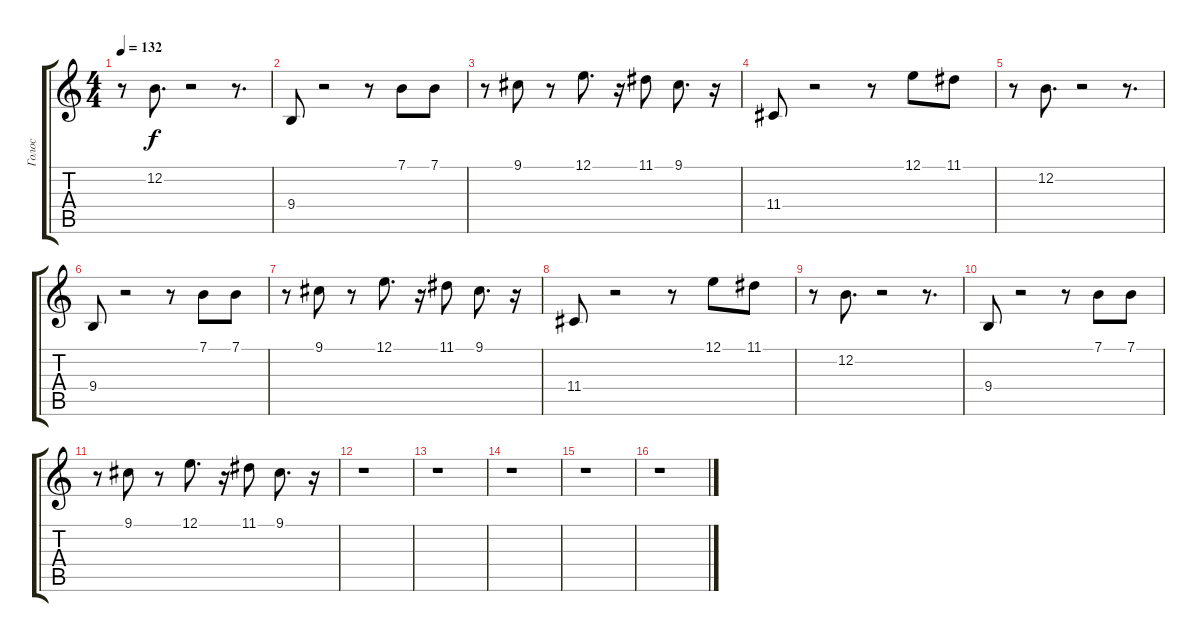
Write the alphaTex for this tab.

\track ("Голос" "Голос") {instrument lead2sawtooth}
\staff {score tabs}
\tuning (E4 B3 G3 D3 A2 E2) {hide}
\ts (4 4)
\tempo 132
\clef g2
\ks c
r.8{dy f} 12.2.8{d} r.2 r.8{d} |
9.4.8 r.2 r.8 7.1.8 7.1.8 |
r.8 9.1.8 r.8 12.1.8{d} r.16 11.1.8 9.1.8{d} r.16 |
11.4.8 r.2 r.8 12.1.8 11.1.8 |
r.8 12.2.8{d} r.2 r.8{d} |
9.4.8 r.2 r.8 7.1.8 7.1.8 |
r.8 9.1.8 r.8 12.1.8{d} r.16 11.1.8 9.1.8{d} r.16 |
11.4.8 r.2 r.8 12.1.8 11.1.8 |
r.8 12.2.8{d} r.2 r.8{d} |
9.4.8 r.2 r.8 7.1.8 7.1.8 |
r.8 9.1.8 r.8 12.1.8{d} r.16 11.1.8 9.1.8{d} r.16 |
r.1 |
r.1 |
r.1 |
r.1 |
r.1
